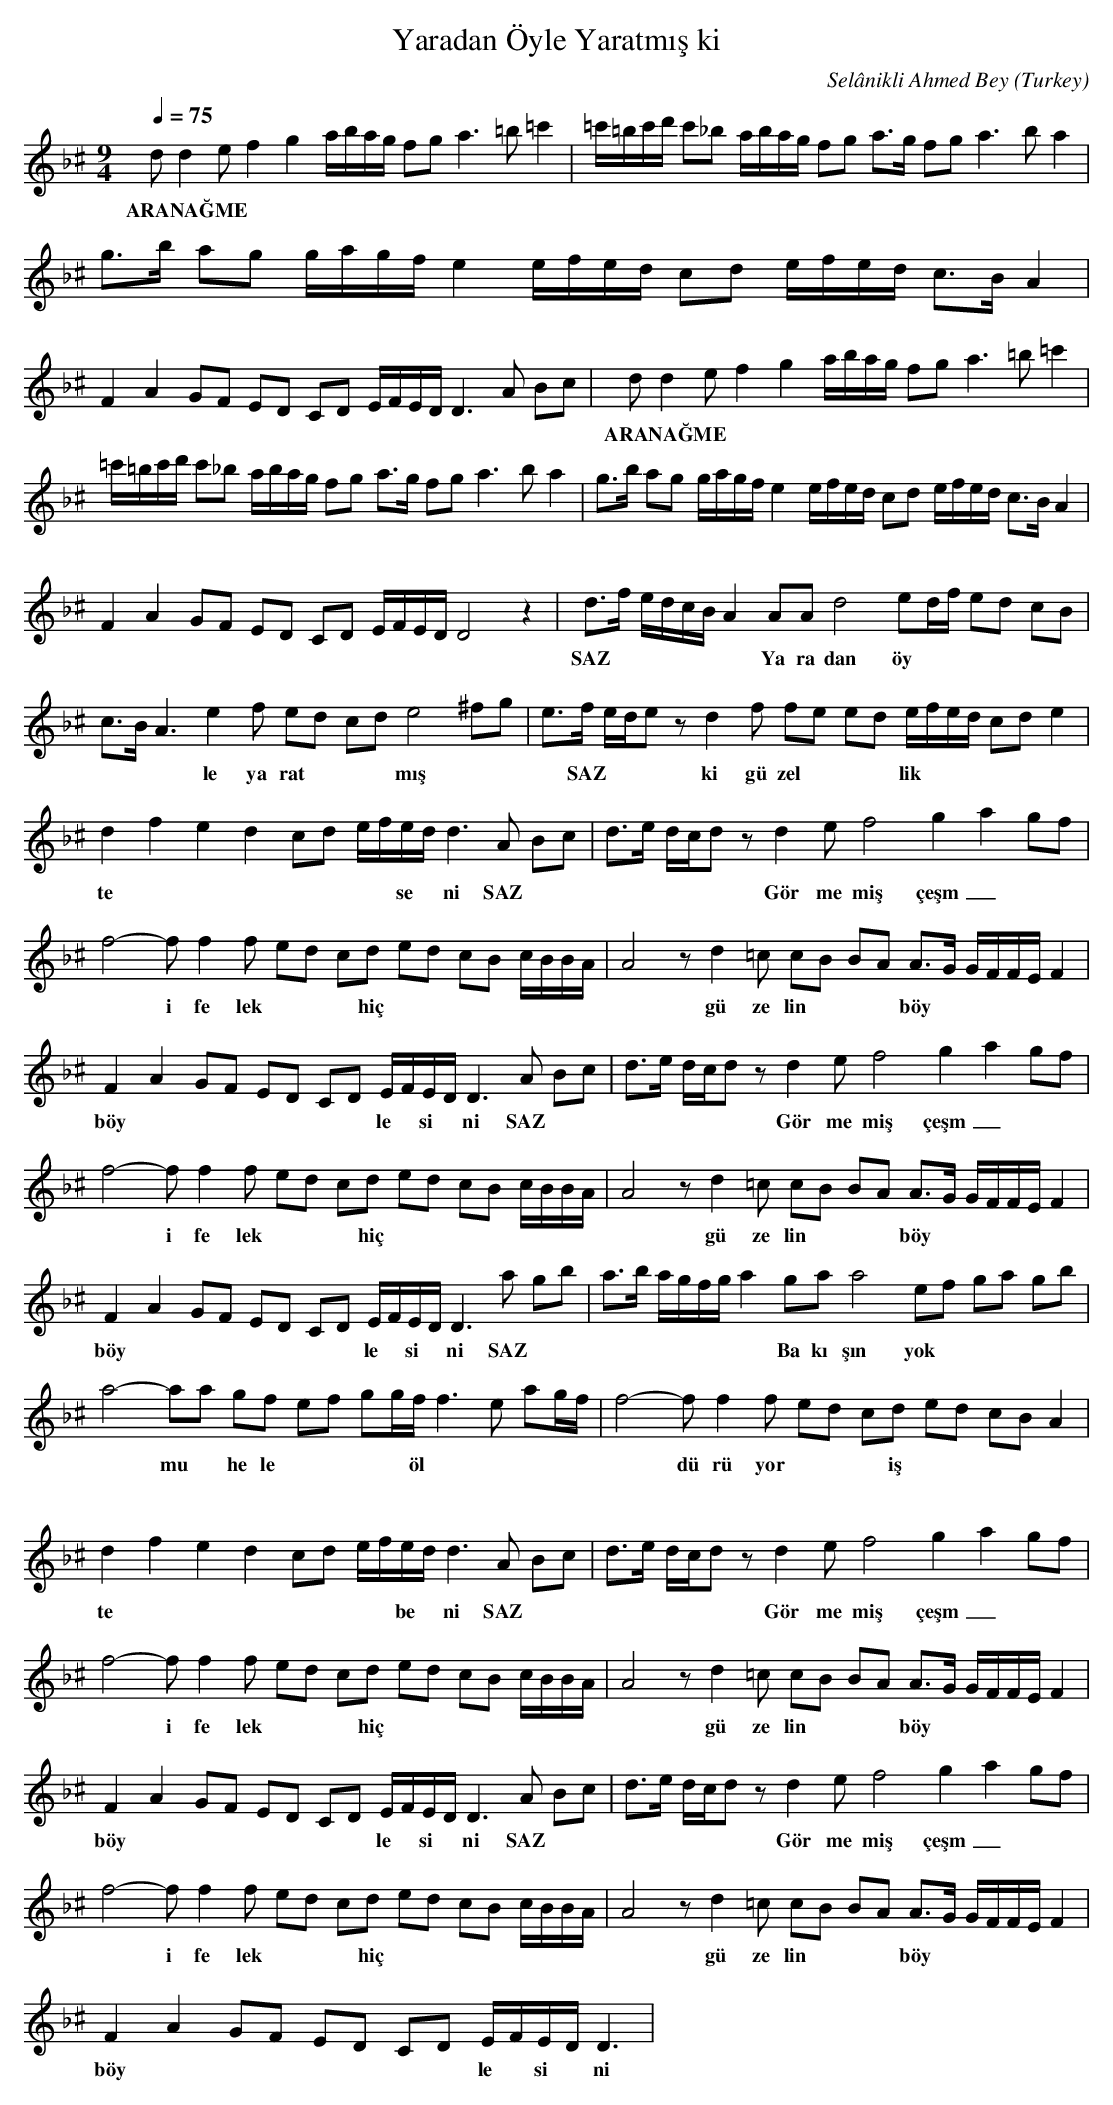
X:1
T: Yaradan Öyle Yaratmış ki
C: Selânikli Ahmed Bey
O: Turkey
M: 9/4
L: 1/16
K: C _B ^c
Q: 1/4=75
d2d4e2 f4 g4 abag f2g2 a6=b2 =c'4  | \
w:  ARANAĞME  |
=c'=bc'd' c'2_b2 abag f2g2 a3g f2g2 a6b2 a4  |
w:   |
g3b a2g2 gagf e4 efed c2d2 efed c3B A4  |
w:   |
F4 A4 G2F2 E2D2 C2D2 EFED D6A2 B2c2  | \
w:   |
d2d4e2 f4 g4 abag f2g2 a6=b2 =c'4  |
w:  ARANAĞME  |
=c'=bc'd' c'2_b2 abag f2g2 a3g f2g2 a6b2 a4  | \
w:   |
g3b a2g2 gagf e4 efed c2d2 efed c3B A4  |
w:   |
F4 A4 G2F2 E2D2 C2D2 EFED D8 z4  | \
w:   |
d3f edcB A4 A2A2 d8 e2df e2d2 c2B2  |
w:  SAZ *  *  *  *  *  *  Ya ra dan  öy  |
c3B A6e4f2 e2d2 c2d2 e8 ^f2g2  | e3f ede2 z2d4f2 f2e2 e2d2 efed c2d2 e4  |
w:  *  *  *  le  ya rat *  *  *  mış   |  *  SAZ *  *  *  ki  gü zel *  *  *  lik  |
d4 f4 e4 d4 c2d2 efed d6A2 B2c2  | \
w:  te  *  *  *  *  *  *  *  se *  ni   SAZ  |
d3e dcd2 z2d4e2 f8 g4 a4 g2f2  |
w:  *  *  *  *  *  Gör me miş  çeşm_  |
f8-f2f4f2 e2d2 c2d2 e2d2 c2B2 cBBA  | \
w:  *  i  fe lek  *  *  *  hiç   |
A8 z2d4=c2 c2B2 B2A2 A3G GFFE F4  |
w:  *  gü ze lin  *  *  *  böy   |
F4 A4 G2F2 E2D2 C2D2 EFED D6A2 B2c2  | \
w:  böy *  *  *  *  *  *  *  le *  si *  ni   SAZ  |
d3e dcd2 z2d4e2 f8 g4 a4 g2f2  |
w:  *  *  *  *  *  Gör me miş  çeşm_  |
f8-f2f4f2 e2d2 c2d2 e2d2 c2B2 cBBA  | \
w:  *  i  fe lek  *  *  *  hiç   |
A8 z2d4=c2 c2B2 B2A2 A3G GFFE F4  |
w:  *  gü ze lin  *  *  *  böy   |
F4 A4 G2F2 E2D2 C2D2 EFED D6a2 g2b2  | \
w:  böy *  *  *  *  *  *  *  le *  si *  ni   SAZ  |
a3b agfg a4 g2a2 a8 e2f2 g2a2 g2b2  |
w:  *  *  *  *  *  *  *  Ba kı şın  yok   |
a8-a2a2 g2f2 e2f2 g2gf f6e2 a2gf  | \
w:  *  mu  *  he le  *  *  *  *  öl  |
f8-f2f4f2 e2d2 c2d2 e2d2 c2B2 A4  |
w:  *  dü rü yor  *  *  *  iş  |
d4 f4 e4 d4 c2d2 efed d6A2 B2c2  | \
w:  te  *  *  *  *  *  *  *  be *  ni   SAZ  |
d3e dcd2 z2d4e2 f8 g4 a4 g2f2  |
w:  *  *  *  *  *  Gör me miş  çeşm_  |
f8-f2f4f2 e2d2 c2d2 e2d2 c2B2 cBBA  | \
w:  *  i  fe lek  *  *  *  hiç   |
A8 z2d4=c2 c2B2 B2A2 A3G GFFE F4  |
w:  *  gü ze lin  *  *  *  böy   |
F4 A4 G2F2 E2D2 C2D2 EFED D6A2 B2c2  | \
w:  böy *  *  *  *  *  *  *  le *  si *  ni   SAZ  |
d3e dcd2 z2d4e2 f8 g4 a4 g2f2  |
w:  *  *  *  *  *  Gör me miş  çeşm_  |
f8-f2f4f2 e2d2 c2d2 e2d2 c2B2 cBBA  | \
w:  *  i  fe lek  *  *  *  hiç   |
A8 z2d4=c2 c2B2 B2A2 A3G GFFE F4  |
w:  *  gü ze lin  *  *  *  böy   |
F4 A4 G2F2 E2D2 C2D2 EFED D6|
w:  böy *  *  *  *  *  *  *  le *  si *  ni    |
